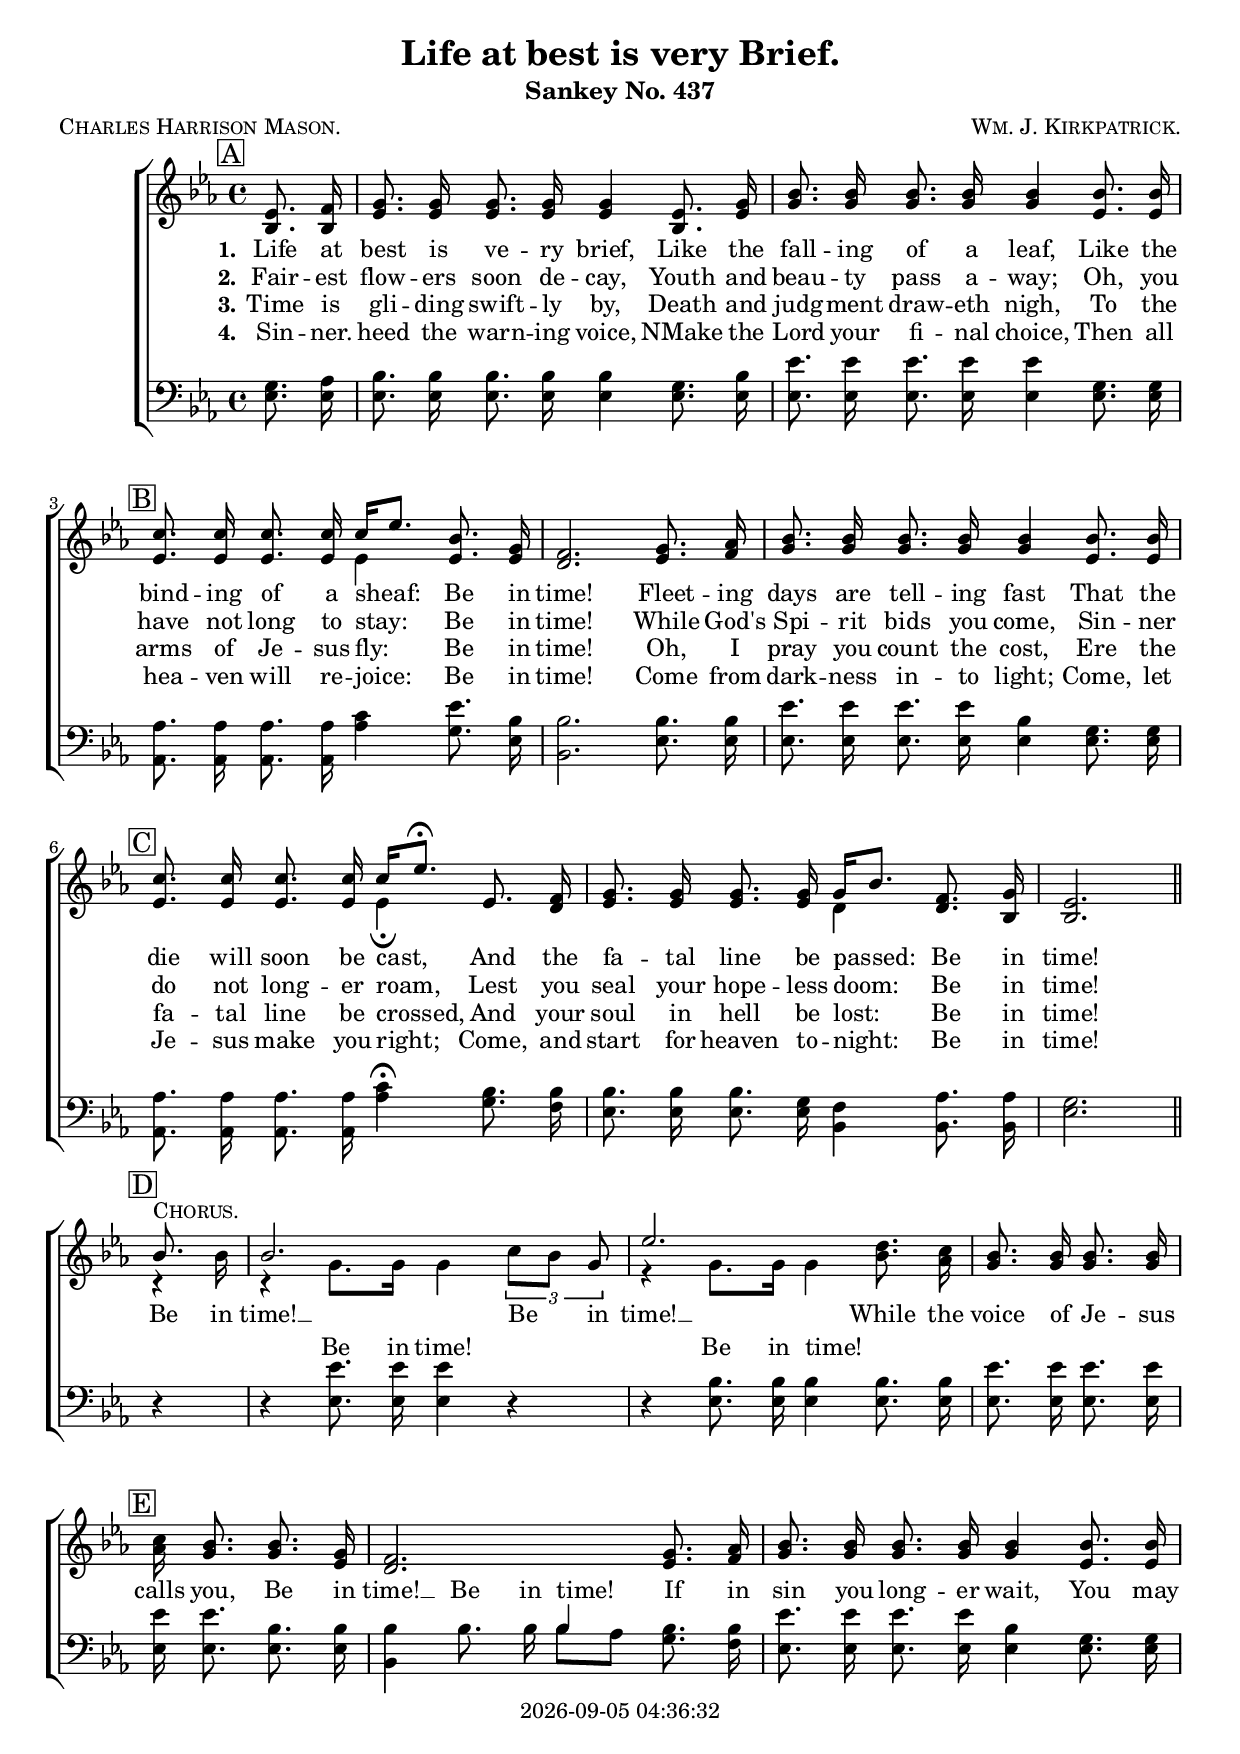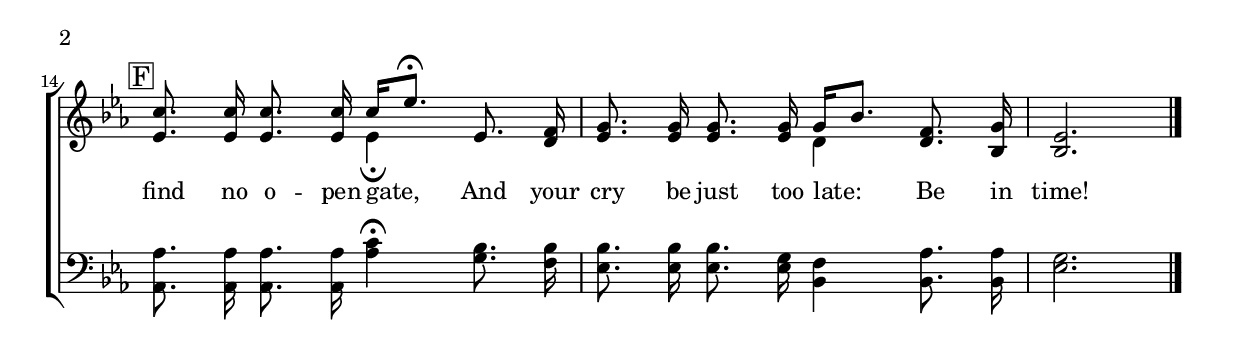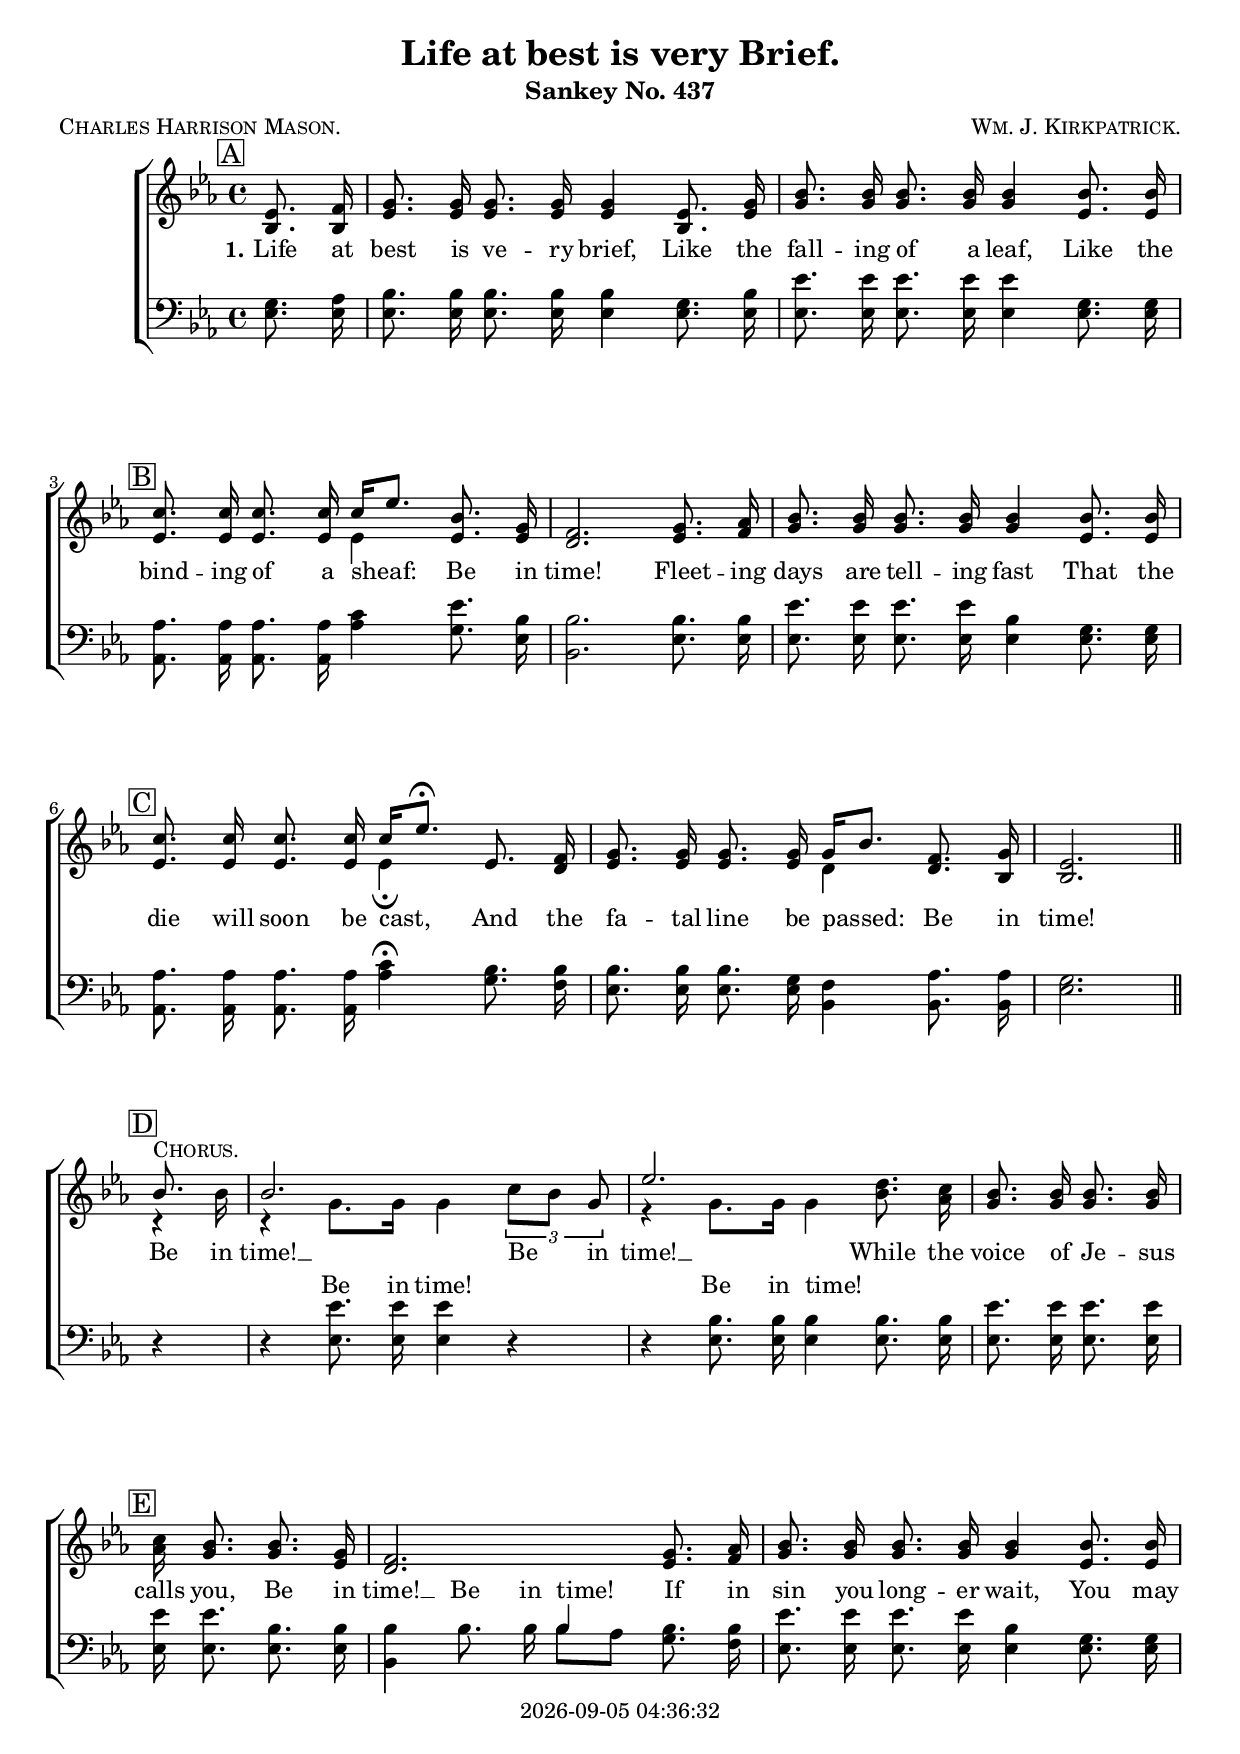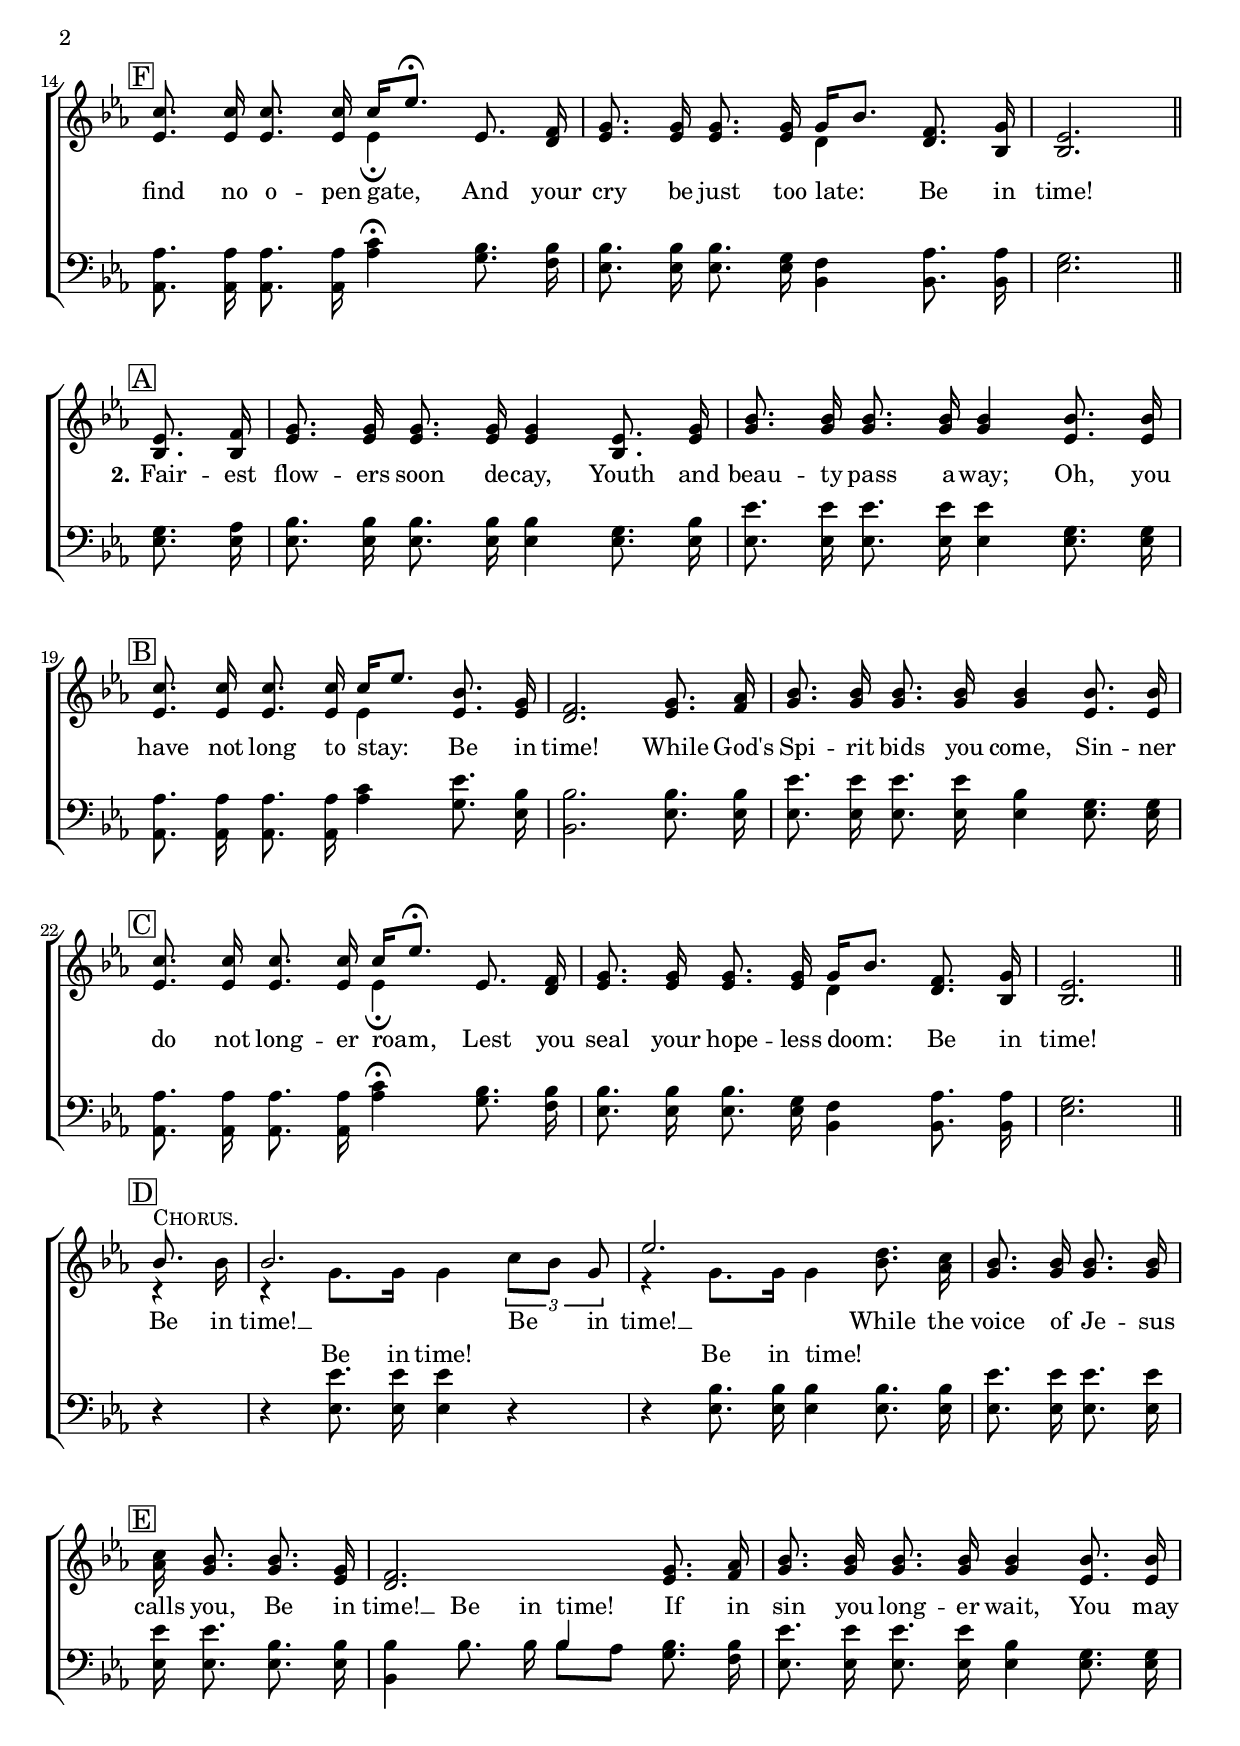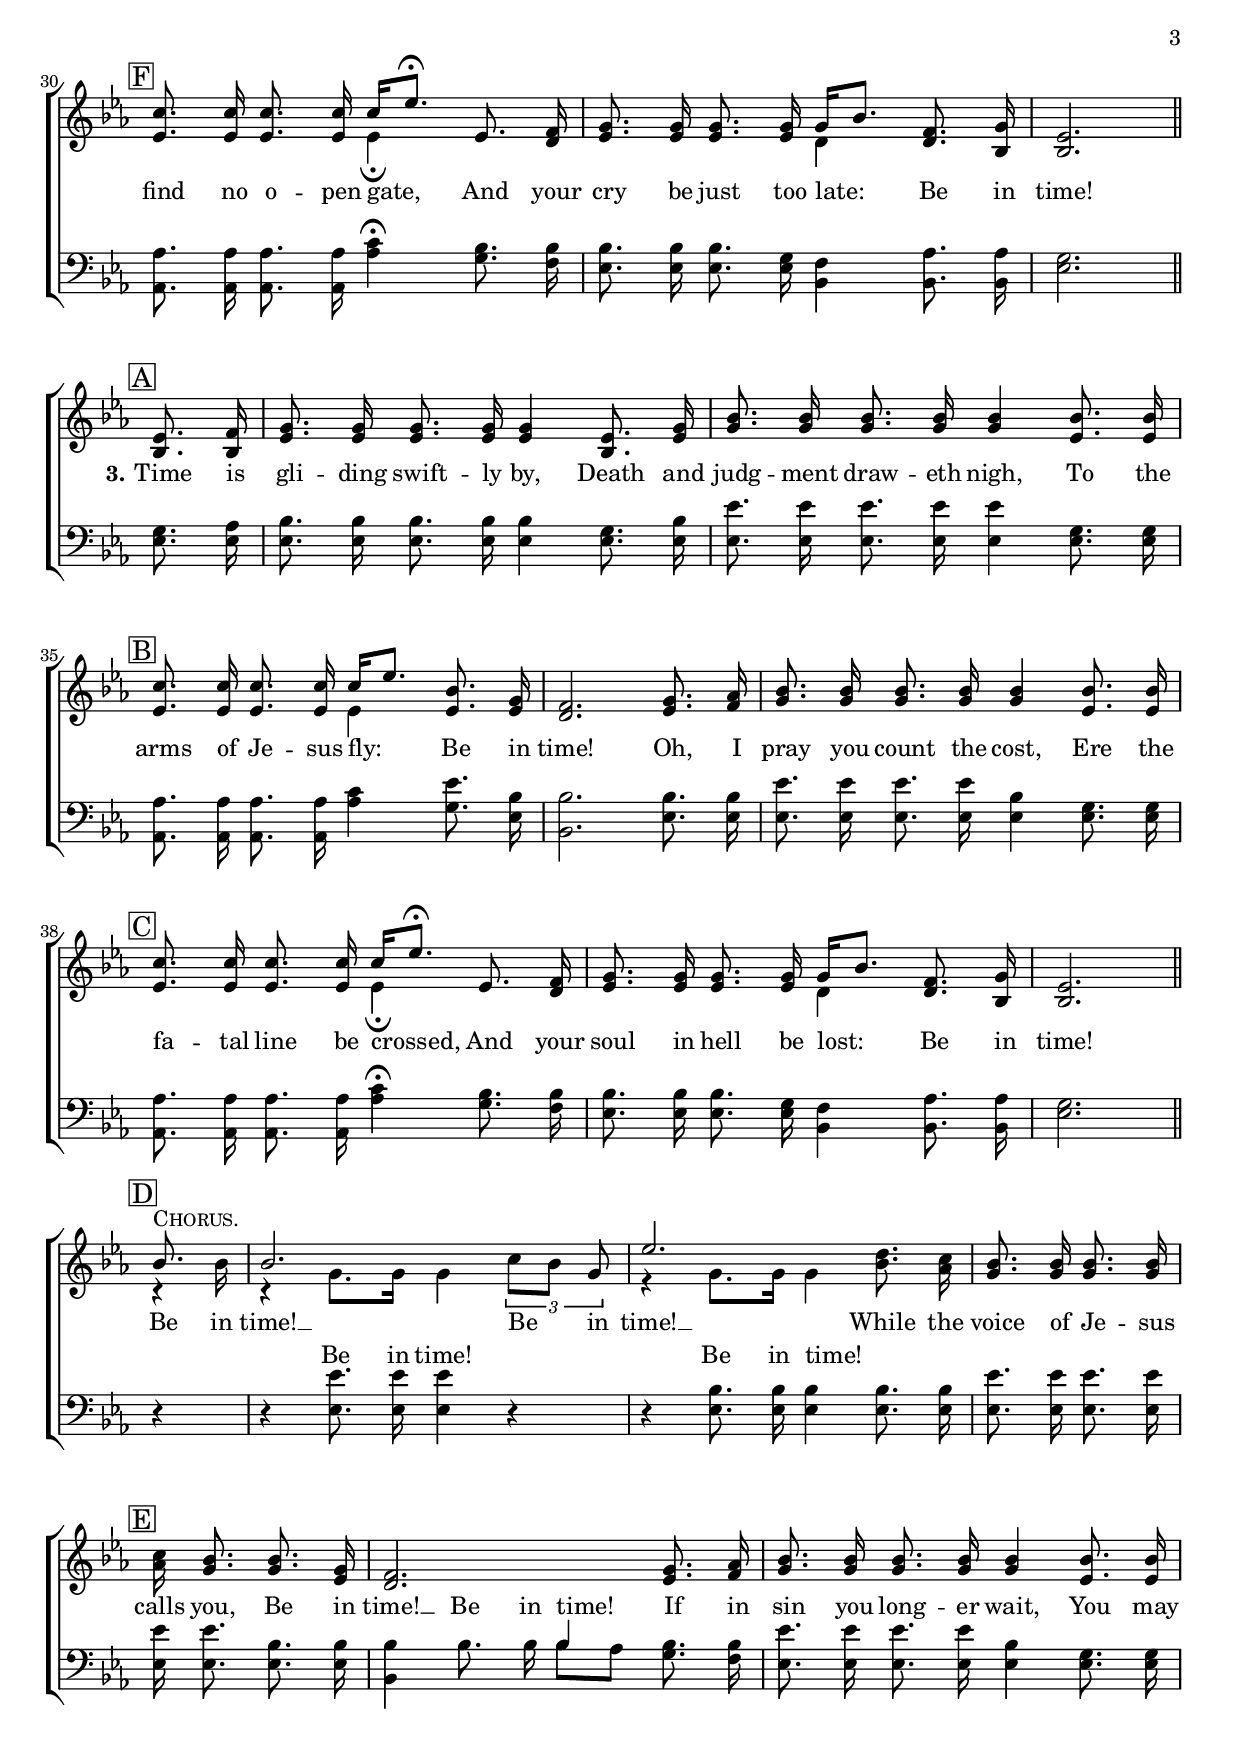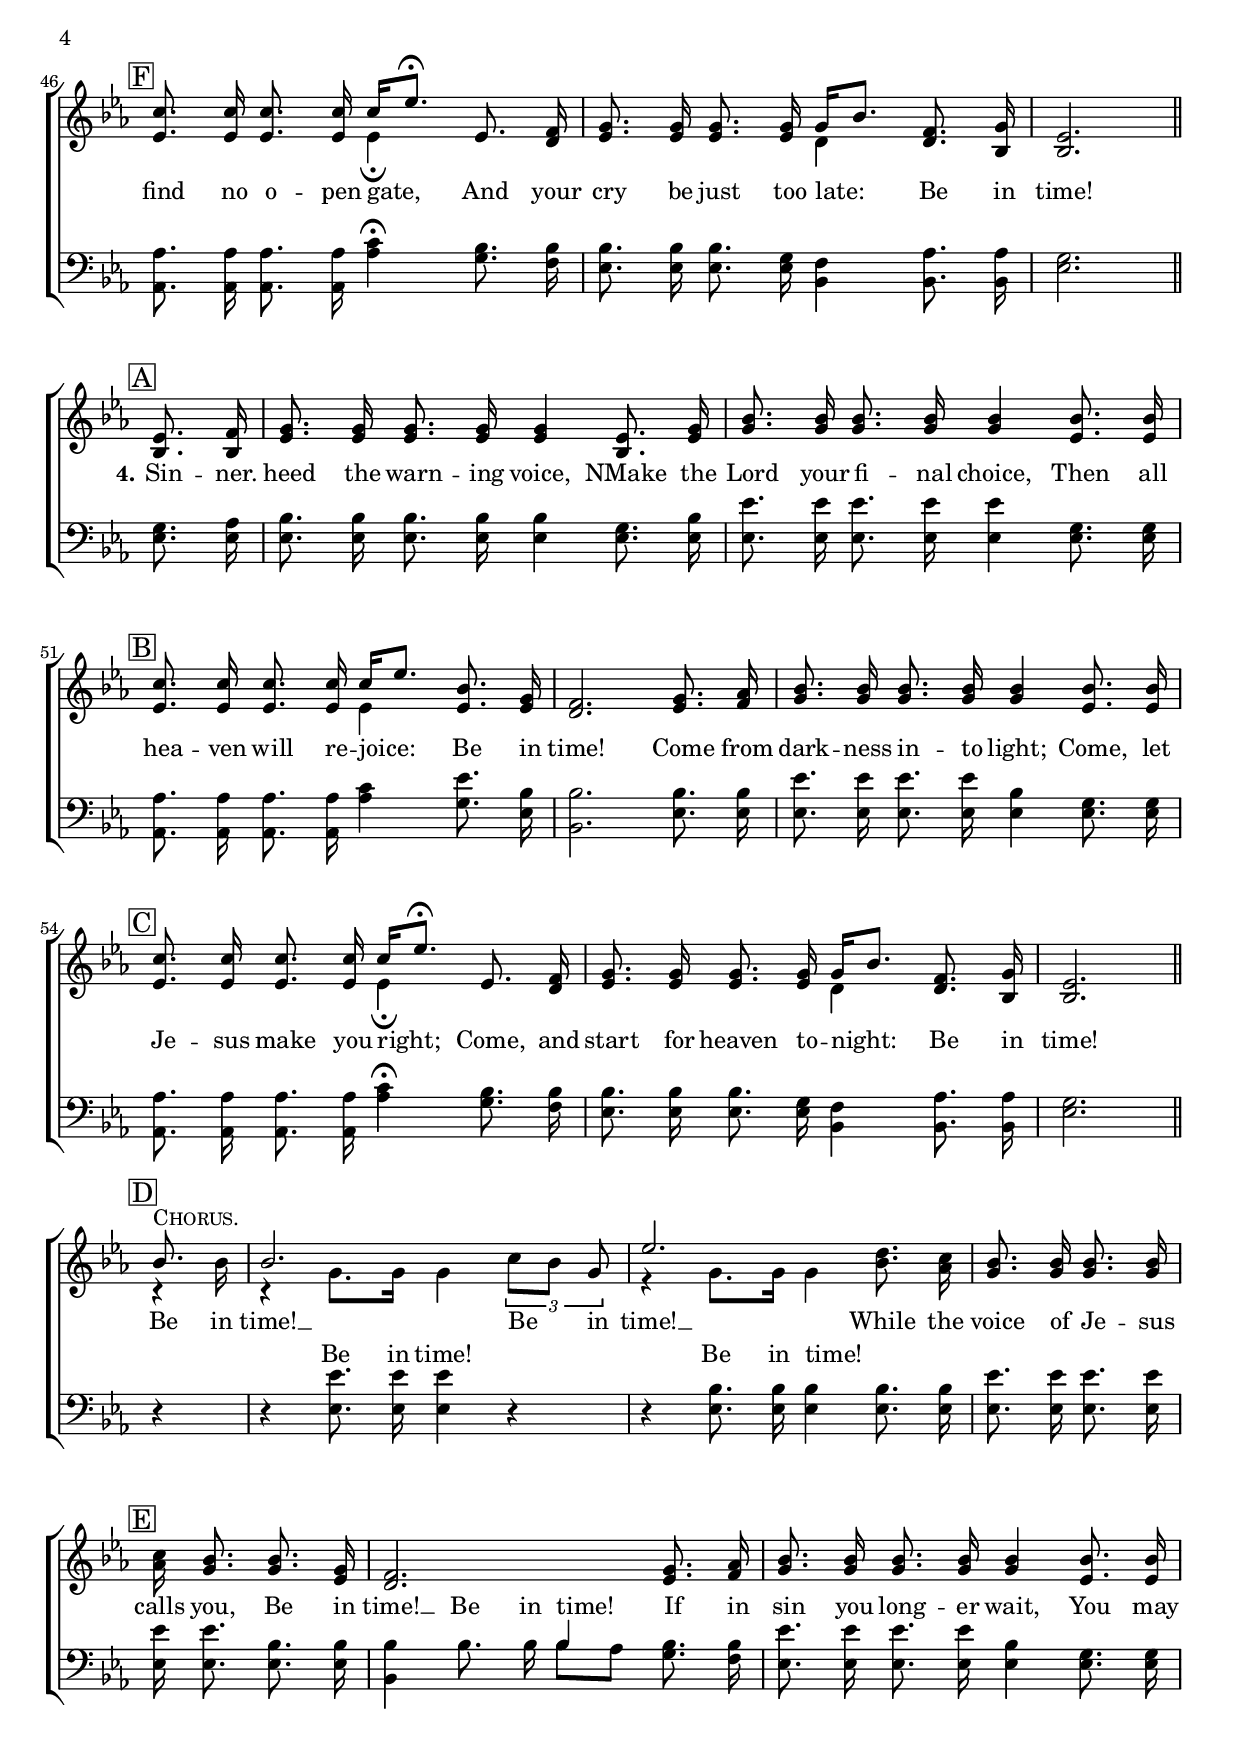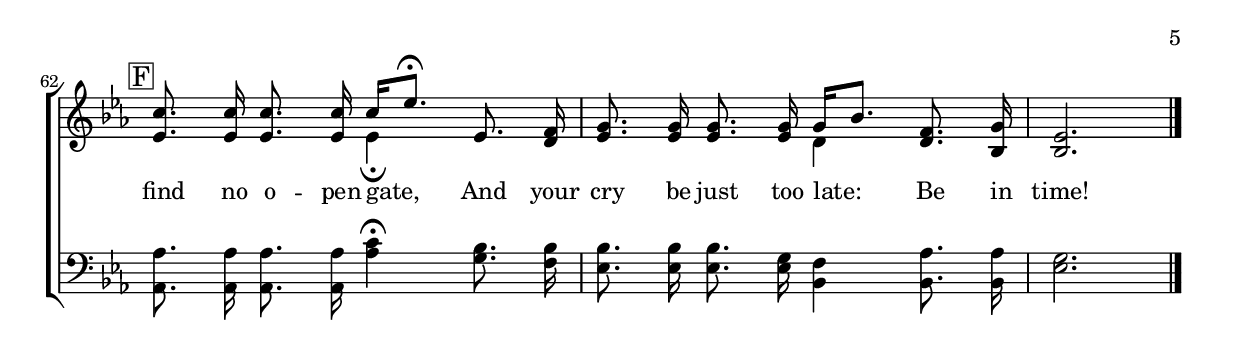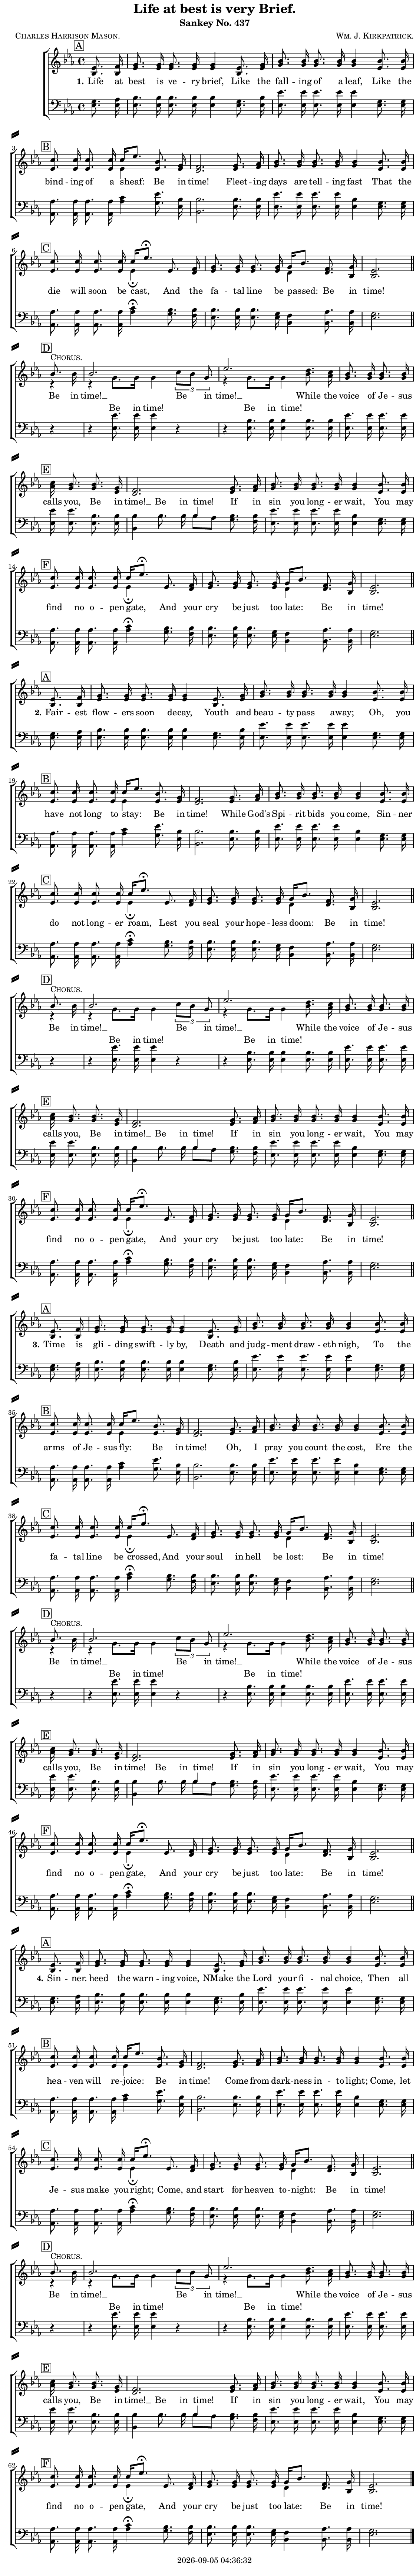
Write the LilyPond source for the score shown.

\version "2.22.1"

\include "articulate.ly"

today = #(strftime "%Y-%m-%d %H:%M:%S" (localtime (current-time)))

\header {
% centered at top
%  dedication  = "dedication"
  title       = "Life at best is very Brief."
  subtitle    = "Sankey No. 437"
%  subsubtitle = "Sankey 880 No. Y"
%  instrument  = "instrument"
  
% arrangement of following lines:
%
%  poet    composer
%  meter   arranger
%  piece       opus

  composer    = \markup\smallCaps "Wm. J. Kirkpatrick."
%  arranger    = "arranger"
%  opus        = "opus"

  poet        = \markup\smallCaps "Charles Harrison Mason."
%  meter       = \markup\smallCaps "meter"
%  piece       = \markup\smallCaps "piece"

% centered at bottom
% tagline     = "tagline" % default lilypond version
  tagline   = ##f
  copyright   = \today
}

#(set-global-staff-size 19)

global = {
  \key ees \major
  \time 4/4
  \partial 4
}

RehearsalTrack = {
% \set Score.currentBarNumber = #5
  \mark \markup { \box "A" } s4 s1*2
  \mark \markup { \box "B" }    s1*3
  \mark \markup { \box "C" }    s1*2 s2.
  \mark \markup { \box "D" } s4 s1*2 s2
  \mark \markup { \box "E" } s2 s1*2
  \mark \markup { \box "F" }    s1*2 s2.
}

TempoTrack = {
  \set Score.tempoHideNote = ##t
  \tempo 4=120
}

nl = { \bar "||" \break }

soprano = \relative {
  \autoBeamOff
  ees'8. f16
  g8. 16 8. 16 4 ees8. g16
  bes8. 16 8. 16 4 8. 16
  c8. 16 8. 16 16[ees8.] bes8. g16 % B
  f2. g8. aes16
  bes8. 16 8. 16 4 8. 16
  c8. 16 8. 16 16[ees8.\fermata] ees,8. f16 % C
  g8. 16 8. 16 16[bes8.] f8. g16
  ees2. \bar "||" \break bes'8.^\markup\smallCaps Chorus. 16
  bes2. \tuplet 3/2 {c8[bes] g} % D
  ees'2. d8. c16
  bes8. 16 8. 16 \bar "|" \break c16 bes8. 8. g16
  f2. g8. aes16 % E
  bes8. 16 8. 16 4 8. 16
  c8. 16 8. 16 16[ees8.\fermata] ees,8. f16 % F
  g8. 16 8. 16 16[bes8.] f8. g16
  ees2.
}

alto = \relative {
  \autoBeamOff
  bes8. 16
  ees8. 16 8. 16 4 bes8. ees16
  g8. 16 8. 16 4 ees8. 16
  ees8. 16 8. 16 4 8. 16 % B
  d2. ees8. f16
  g8. 16 8. 16 4 ees8. 16
  ees8. 16 8. 16 4\fermata 8. d16 % C
  ees8. 16 8. 16 d4 8. bes16
  bes2. \once\partCombineApart r4
  \once\partCombineApart r4 g'8. 16 4 r4 % D
  \once\partCombineApart r4 g8. 16 4 bes8. aes16
  g8. 16 8. 16 aes16 g8. 8. ees16
  d2. ees8. f16 % E
  g8. 16 8. 16 4 ees8. 16
  ees8. 16 8. 16 4\fermata 8. d16 % F
  ees8. 16 8. 16 d4 8. bes16
  bes2.
}

tenor = \relative {
  \autoBeamOff
  g8. aes16
  bes8. 16 8. 16  4 g8. bes16
  ees8. 16 8. 16 4 g,8. 16
  aes8. 16 8. 16 c4 ees8. bes16 % B
  bes2. 8. 16
  ees8. 16 8. 16 bes4 g8. 16
  aes8. 16 8. 16 c4\fermata bes8. 16 % C
  bes8. 16 8. g16 f4 aes8. 16
  g2. r4
  r4 ees'8. 16 4 r % D
  r4 bes8. 16 4 8. 16
  ees8. 16 8. 16 16 8. bes8. 16
  bes4 8. 16 4 8. 16 % E
  ees8. 16 8. 16 bes4 g8. 16
  aes8. 16 8. 16 c4\fermata bes8. 16 % F
  bes8. 16 8. g16 f4 aes8. 16
  g2.
}

bass = \relative {
  \autoBeamOff
  ees8. 16
  ees8. 16 8. 16 4 8. 16
  ees8. 16 8. 16 4 8. 16
  aes,8. 16 8. 16 aes'4 g8. ees16 % B
  bes2. ees8. 16
  ees8. 16 8. 16 4 8. 16
  aes,8. 16 8. 16 aes'4\fermata g8. f16 % C
  ees8. 16 8. 16 bes4 8. 16
  ees2. r4
  r4 ees8. 16 4 r % D
  r4 ees8. 16 4 8. 16
  ees8. 16 8. 16 16 8. 8. 16
  bes4 bes'8. 16 8[aes] g8. f16 % E
  ees8. 16 8. 16 4 8. 16
  aes,8. 16 8. 16 aes'4\fermata g8. f16 % F
  ees8. 16 8. 16 bes4 8. 16
  ees2.
}

nom  = {   \set ignoreMelismata = ##t }
yesm = { \unset ignoreMelismata       }

chorus = \lyricmode {
  Be in time! __ Be in time! __
  While the voice of Je -- sus calls you,
  Be in time! __
  If in sin you long -- er wait,
  You may find no o -- pen gate,
  And your cry be just too late:
  Be in time!
}

chorusMen = \lyricmode {
  _ _ _ _ _ _ _
  _ _ _ _ _ _ _
  _ _ _ _ _ _ _
  _ _ _
  _ _ _ _ _ _ _
  _ _ _ _ _ _ _
  _ _ _ _ _ _ _
  _ _ _
  Be in time! Be in time!
  _ _ _ _ _ _ _ _
  _ _ _ Be in time!
  _ _ _ _ _ _ _
  _ _ _ _ _ _ _
  _ _ _ _ _ _ _
  _ _ _
}

verses = 4

wordsOne = \lyricmode {
  \set stanza = "1."
  Life at best is ve -- ry brief,
  Like the fall -- ing of a leaf,
  Like the bind -- ing of a sheaf:
  Be in time!
  Fleet -- ing days are tell -- ing fast
  That the die will soon be cast,
  And the fa -- tal line be passed:
  Be in time!
}
  
wordsTwo = \lyricmode {
  \set stanza = "2."
  Fair -- est flow -- ers soon de -- cay,
  Youth and beau -- ty pass a -- way;
  Oh, you have not long to stay:
  Be in time!
  While God's Spi -- rit bids you come,
  Sin -- ner do not long -- er roam,
  Lest you seal your hope -- less doom:
  Be in time!
}
  
wordsThree = \lyricmode {
  \set stanza = "3."
  Time is gli -- ding swift -- ly by,
  Death and judg -- ment draw -- eth nigh,
  To the arms of Je -- sus fly:
  Be in time!
  Oh, I pray you count the cost,
  Ere the fa -- tal line be crossed,
  And your soul in hell be lost:
  Be in time!
}
  
wordsFour = \lyricmode {
  \set stanza = "4."
  Sin -- ner. heed the warn -- ing voice,
  NMake the Lord your fi -- nal choice,
  Then all hea -- ven will re -- joice:
  Be in time!
  Come from dark -- ness in -- to light;
  Come, let Je -- sus make you right;
  Come, and start for heaven to -- night:
  Be in time!
}
  
wordsMidiSop = \lyricmode {
  \set stanza = "1."
  "Life " "at " "best " "is " ve "ry " "brief, "
  "\nLike " "the " fall "ing " "of " "a " "leaf, "
  "\nLike " "the " bind "ing " "of " "a " "sheaf: "
  "\nBe " "in " "time! "
  "\nFleet" "ing " "days " "are " tell "ing " "fast "
  "\nThat " "the " "die " "will " "soon " "be " "cast, "
  "\nAnd " "the " fa "tal " "line " "be " "passed: "
  "\nBe " "in " "time! "
  "\nBe " "in " "time! "  "Be " "in " "time! " 
  "\nWhile " "the " "voice " "of " Je "sus " "calls " "you, "
  "\nBe " "in " "time! " 
  "\nIf " "in " "sin " "you " long "er " "wait, "
  "\nYou " "may " "find " "no " o "pen " "gate, "
  "\nAnd " "your " "cry " "be " "just " "too " "late: "
  "\nBe " "in " "time!\n"

  \set stanza = "2."
  "\nFair" "est " flow "ers " "soon " de "cay, "
  "\nYouth " "and " beau "ty " "pass " a "way; "
  "\nOh, " "you " "have " "not " "long " "to " "stay: "
  "\nBe " "in " "time! "
  "\nWhile " "God's " Spi "rit " "bids " "you " "come, "
  "\nSin" "ner " "do " "not " long "er " "roam, "
  "\nLest " "you " "seal " "your " hope "less " "doom: "
  "\nBe " "in " "time! "
  "\nBe " "in " "time! "  "Be " "in " "time! " 
  "\nWhile " "the " "voice " "of " Je "sus " "calls " "you, "
  "\nBe " "in " "time! " 
  "\nIf " "in " "sin " "you " long "er " "wait, "
  "\nYou " "may " "find " "no " o "pen " "gate, "
  "\nAnd " "your " "cry " "be " "just " "too " "late: "
  "\nBe " "in " "time!\n"

  \set stanza = "3."
  "\nTime " "is " gli "ding " swift "ly " "by, "
  "\nDeath " "and " judg "ment " draw "eth " "nigh, "
  "\nTo " "the " "arms " "of " Je "sus " "fly: "
  "\nBe " "in " "time! "
  "\nOh, " "I " "pray " "you " "count " "the " "cost, "
  "\nEre " "the " fa "tal " "line " "be " "crossed, "
  "\nAnd " "your " "soul " "in " "hell " "be " "lost: "
  "\nBe " "in " "time! "
  "\nBe " "in " "time! "  "Be " "in " "time! " 
  "\nWhile " "the " "voice " "of " Je "sus " "calls " "you, "
  "\nBe " "in " "time! " 
  "\nIf " "in " "sin " "you " long "er " "wait, "
  "\nYou " "may " "find " "no " o "pen " "gate, "
  "\nAnd " "your " "cry " "be " "just " "too " "late: "
  "\nBe " "in " "time!\n"

  \set stanza = "4."
  "\nSin" "ner. " "heed " "the " warn "ing " "voice, "
  "\nNMake " "the " "Lord " "your " fi "nal " "choice, "
  "\nThen " "all " hea "ven " "will " re "joice: "
  "\nBe " "in " "time! "
  "\nCome " "from " dark "ness " in "to " "light; "
  "\nCome, " "let " Je "sus " "make " "you " "right; "
  "\nCome, " "and " "start " "for " "heaven " to "night: "
  "\nBe " "in " "time! "
  "\nBe " "in " "time! "  "Be " "in " "time! " 
  "\nWhile " "the " "voice " "of " Je "sus " "calls " "you, "
  "\nBe " "in " "time! " 
  "\nIf " "in " "sin " "you " long "er " "wait, "
  "\nYou " "may " "find " "no " o "pen " "gate, "
  "\nAnd " "your " "cry " "be " "just " "too " "late: "
  "\nBe " "in " "time!"
}

wordsMidiAlto = \lyricmode {
  \set stanza = "1."
  "Life " "at " "best " "is " ve "ry " "brief, "
  "\nLike " "the " fall "ing " "of " "a " "leaf, "
  "\nLike " "the " bind "ing " "of " "a " "sheaf: "
  "\nBe " "in " "time! "
  "\nFleet" "ing " "days " "are " tell "ing " "fast "
  "\nThat " "the " "die " "will " "soon " "be " "cast, "
  "\nAnd " "the " fa "tal " "line " "be " "passed: "
  "\nBe " "in " "time! "
  "\nBe " "in " "time! " "Be " "in " "time! "
  "\nWhile " "the " "voice " "of " Je "sus " "calls " "you, "
  "\nBe " "in " "time! " 
  "\nIf " "in " "sin " "you " long "er " "wait, "
  "\nYou " "may " "find " "no " o "pen " "gate, "
  "\nAnd " "your " "cry " "be " "just " "too " "late: "
  "\nBe " "in " "time!\n"

  \set stanza = "2."
  "\nFair" "est " flow "ers " "soon " de "cay, "
  "\nYouth " "and " beau "ty " "pass " a "way; "
  "\nOh, " "you " "have " "not " "long " "to " "stay: "
  "\nBe " "in " "time! "
  "\nWhile " "God's " Spi "rit " "bids " "you " "come, "
  "\nSin" "ner " "do " "not " long "er " "roam, "
  "\nLest " "you " "seal " "your " hope "less " "doom: "
  "\nBe " "in " "time! "
  "\nBe " "in " "time! " "Be " "in " "time! "
  "\nWhile " "the " "voice " "of " Je "sus " "calls " "you, "
  "\nBe " "in " "time! " 
  "\nIf " "in " "sin " "you " long "er " "wait, "
  "\nYou " "may " "find " "no " o "pen " "gate, "
  "\nAnd " "your " "cry " "be " "just " "too " "late: "
  "\nBe " "in " "time!\n"

  \set stanza = "3."
  "\nTime " "is " gli "ding " swift "ly " "by, "
  "\nDeath " "and " judg "ment " draw "eth " "nigh, "
  "\nTo " "the " "arms " "of " Je "sus " "fly: "
  "\nBe " "in " "time! "
  "\nOh, " "I " "pray " "you " "count " "the " "cost, "
  "\nEre " "the " fa "tal " "line " "be " "crossed, "
  "\nAnd " "your " "soul " "in " "hell " "be " "lost: "
  "\nBe " "in " "time! "
  "\nBe " "in " "time! " "Be " "in " "time! "
  "\nWhile " "the " "voice " "of " Je "sus " "calls " "you, "
  "\nBe " "in " "time! " 
  "\nIf " "in " "sin " "you " long "er " "wait, "
  "\nYou " "may " "find " "no " o "pen " "gate, "
  "\nAnd " "your " "cry " "be " "just " "too " "late: "
  "\nBe " "in " "time!\n"

  \set stanza = "4."
  "\nSin" "ner. " "heed " "the " warn "ing " "voice, "
  "\nNMake " "the " "Lord " "your " fi "nal " "choice, "
  "\nThen " "all " hea "ven " "will " re "joice: "
  "\nBe " "in " "time! "
  "\nCome " "from " dark "ness " in "to " "light; "
  "\nCome, " "let " Je "sus " "make " "you " "right; "
  "\nCome, " "and " "start " "for " "heaven " to "night: "
  "\nBe " "in " "time! "
  "\nBe " "in " "time! " "Be " "in " "time! "
  "\nWhile " "the " "voice " "of " Je "sus " "calls " "you, "
  "\nBe " "in " "time! " 
  "\nIf " "in " "sin " "you " long "er " "wait, "
  "\nYou " "may " "find " "no " o "pen " "gate, "
  "\nAnd " "your " "cry " "be " "just " "too " "late: "
  "\nBe " "in " "time!"
}

wordsMidiMen = \lyricmode {
  \set stanza = "1."
  "Life " "at " "best " "is " ve "ry " "brief, "
  "\nLike " "the " fall "ing " "of " "a " "leaf, "
  "\nLike " "the " bind "ing " "of " "a " "sheaf: "
  "\nBe " "in " "time! "
  "\nFleet" "ing " "days " "are " tell "ing " "fast "
  "\nThat " "the " "die " "will " "soon " "be " "cast, "
  "\nAnd " "the " fa "tal " "line " "be " "passed: "
  "\nBe " "in " "time! "
  "\nBe " "in " "time! " "Be " "in " "time! "
  "\nWhile " "the " "voice " "of " Je "sus " "calls " "you, "
  "\nBe " "in " "time! " "Be " "in " "time! "
  "\nIf " "in " "sin " "you " long "er " "wait, "
  "\nYou " "may " "find " "no " o "pen " "gate, "
  "\nAnd " "your " "cry " "be " "just " "too " "late: "
  "\nBe " "in " "time!\n"

  \set stanza = "2."
  "\nFair" "est " flow "ers " "soon " de "cay, "
  "\nYouth " "and " beau "ty " "pass " a "way; "
  "\nOh, " "you " "have " "not " "long " "to " "stay: "
  "\nBe " "in " "time! "
  "\nWhile " "God's " Spi "rit " "bids " "you " "come, "
  "\nSin" "ner " "do " "not " long "er " "roam, "
  "\nLest " "you " "seal " "your " hope "less " "doom: "
  "\nBe " "in " "time! "
  "\nBe " "in " "time! " "Be " "in " "time! "
  "\nWhile " "the " "voice " "of " Je "sus " "calls " "you, "
  "\nBe " "in " "time! " "Be " "in " "time! "
  "\nIf " "in " "sin " "you " long "er " "wait, "
  "\nYou " "may " "find " "no " o "pen " "gate, "
  "\nAnd " "your " "cry " "be " "just " "too " "late: "
  "\nBe " "in " "time!\n"

  \set stanza = "3."
  "\nTime " "is " gli "ding " swift "ly " "by, "
  "\nDeath " "and " judg "ment " draw "eth " "nigh, "
  "\nTo " "the " "arms " "of " Je "sus " "fly: "
  "\nBe " "in " "time! "
  "\nOh, " "I " "pray " "you " "count " "the " "cost, "
  "\nEre " "the " fa "tal " "line " "be " "crossed, "
  "\nAnd " "your " "soul " "in " "hell " "be " "lost: "
  "\nBe " "in " "time! "
  "\nBe " "in " "time! " "Be " "in " "time! "
  "\nWhile " "the " "voice " "of " Je "sus " "calls " "you, "
  "\nBe " "in " "time! " "Be " "in " "time! "
  "\nIf " "in " "sin " "you " long "er " "wait, "
  "\nYou " "may " "find " "no " o "pen " "gate, "
  "\nAnd " "your " "cry " "be " "just " "too " "late: "
  "\nBe " "in " "time!\n"

  \set stanza = "4."
  "\nSin" "ner. " "heed " "the " warn "ing " "voice, "
  "\nNMake " "the " "Lord " "your " fi "nal " "choice, "
  "\nThen " "all " hea "ven " "will " re "joice: "
  "\nBe " "in " "time! "
  "\nCome " "from " dark "ness " in "to " "light; "
  "\nCome, " "let " Je "sus " "make " "you " "right; "
  "\nCome, " "and " "start " "for " "heaven " to "night: "
  "\nBe " "in " "time! "
  "\nBe " "in " "time! " "Be " "in " "time! "
  "\nWhile " "the " "voice " "of " Je "sus " "calls " "you, "
  "\nBe " "in " "time! " "Be " "in " "time! "
  "\nIf " "in " "sin " "you " long "er " "wait, "
  "\nYou " "may " "find " "no " o "pen " "gate, "
  "\nAnd " "your " "cry " "be " "just " "too " "late: "
  "\nBe " "in " "time!"
}

\book {
  \bookOutputSuffix "midi-sop"
  \score {
%    \articulate
        \new ChoirStaff <<
                                % Soprano staff
          \new Staff = soprano
          <<
            \new Voice { \repeat unfold \verses \TempoTrack     }
            \new Voice { \global \repeat unfold \verses \soprano \bar "|." }
            \addlyrics \wordsMidiSop
          >>
                                % Alto staff
          \new Staff = alto
          <<
            \new Voice { \global \repeat unfold \verses { \alto \nl } \bar "|." }
          >>
                                % Tenor staff
          \new Staff = tenor
          <<
            \clef "treble_8"
            \new Voice { \global \repeat unfold \verses \tenor }
          >>
                                % Bass staff
          \new Staff = bass
          <<
            \clef "bass"
            \new Voice { \global \repeat unfold \verses \bass }
          >>
        >>
    \midi {}
  }
}

\book {
  \bookOutputSuffix "midi-alto"
  \score {
%    \articulate
        \new ChoirStaff <<
                                % Soprano staff
          \new Staff = soprano
          <<
            \new Voice { \repeat unfold \verses \TempoTrack     }
            \new Voice { \global \repeat unfold \verses \soprano \bar "|." }
          >>
                                % Alto staff
          \new Staff = alto
          <<
            \new Voice { \global \repeat unfold \verses { \alto \nl } \bar "|." }
            \addlyrics \wordsMidiAlto
          >>
                                % Tenor staff
          \new Staff = tenor
          <<
            \clef "treble_8"
            \new Voice { \global \repeat unfold \verses \tenor }
          >>
                                % Bass staff
          \new Staff = bass
          <<
            \clef "bass"
            \new Voice { \global \repeat unfold \verses \bass }
          >>
        >>
    \midi {}
  }
}

\book {
  \bookOutputSuffix "midi-men"
  \score {
%    \articulate
        \new ChoirStaff <<
                                % Soprano staff
          \new Staff = soprano
          <<
            \new Voice { \repeat unfold \verses \TempoTrack     }
            \new Voice { \global \repeat unfold \verses \soprano \bar "|." }
          >>
                                % Alto staff
          \new Staff = alto
          <<
            \new Voice { \global \repeat unfold \verses { \alto \nl } \bar "|." }
          >>
                                % Tenor staff
          \new Staff = tenor
          <<
            \clef "treble_8"
            \new Voice { \global \repeat unfold \verses \tenor }
            \addlyrics \wordsMidiMen
          >>
                                % Bass staff
          \new Staff = bass
          <<
            \clef "bass"
            \new Voice { \global \repeat unfold \verses \bass }
          >>
        >>
    \midi {}
  }
}

\book {
  \bookOutputSuffix "repeat"
  \score {
        \new ChoirStaff <<
                                  % Joint soprano/alto staff
          \new Staff = women \with { printPartCombineTexts = ##f }
          <<
            \new Voice \RehearsalTrack
            \new Voice \TempoTrack
            \new NullVoice = "aligner" \soprano
            \new Voice \partCombine { \global \soprano \bar "|." } { \global \alto }
            \new Lyrics \lyricsto "aligner" { \wordsOne \chorus }
            \new Lyrics \lyricsto "aligner"   \wordsTwo
            \new Lyrics \lyricsto "aligner"   \wordsThree
            \new Lyrics \lyricsto "aligner"   \wordsFour
          >>
                                  % Joint tenor/bass staff
          \new Staff = men \with { printPartCombineTexts = ##f }
          <<
            \clef "bass"
            \new Voice \partCombine { \global \tenor } { \global \bass }
            \new NullVoice = alignerT { \tenor }
          >>
          \new Lyrics \with {alignAboveContext = men} \lyricsto alignerT \chorusMen
        >>
    \layout {
      indent = 1.5\cm
      \pointAndClickOff
      \context {
        \Staff \RemoveAllEmptyStaves
      }
    }
  }
}

singlescore = {
        \new ChoirStaff <<
                                  % Joint soprano/alto staff
          \new Staff = women \with { printPartCombineTexts = ##f }
          <<
            \new Voice { \repeat unfold \verses \RehearsalTrack }
            \new Voice { \repeat unfold \verses \TempoTrack }
            \new NullVoice = "aligner" { \repeat unfold \verses \soprano }
            \new Voice \partCombine { \global \repeat unfold \verses \soprano \bar "|." }
                                    { \global \repeat unfold \verses { \alto \nl } \bar "|." }
            \new Lyrics \lyricsto "aligner" { \wordsOne   \chorus
                                              \wordsTwo   \chorus
                                              \wordsThree \chorus
                                              \wordsFour  \chorus

                                            }
          >>
                                  % Joint tenor/bass staff
          \new Staff = men \with { printPartCombineTexts = ##f }
          <<
            \clef "bass"
            \new Voice \partCombine { \global \repeat unfold \verses \tenor }
                                    { \global \repeat unfold \verses \bass }
            \new NullVoice = alignerT { \repeat unfold \verses \tenor }
          >>
          \new Lyrics \with {alignAboveContext = men} \lyricsto alignerT { \repeat unfold \verses \chorusMen }
        >>
}

\book {
  \bookOutputSuffix "single"
  \score {
    \singlescore
    \layout {
      indent = 1.5\cm
      \pointAndClickOff
      \context {
        \Staff \RemoveAllEmptyStaves
      }
    }
  }
}

\book {
  \bookOutputSuffix "singlepage"
  \paper {
    top-margin = 0
    left-margin = 7
    right-margin = 1
    paper-width = 190\mm
    page-breaking = #ly:one-page-breaking
    system-system-spacing.basic-distance = #15
    system-separator-markup = \slashSeparator
  }
  \score {
    \singlescore
    \layout {
      indent = 1.5\cm
      \pointAndClickOff
      \context {
        \Staff \RemoveAllEmptyStaves
      }
    }
  }
}
